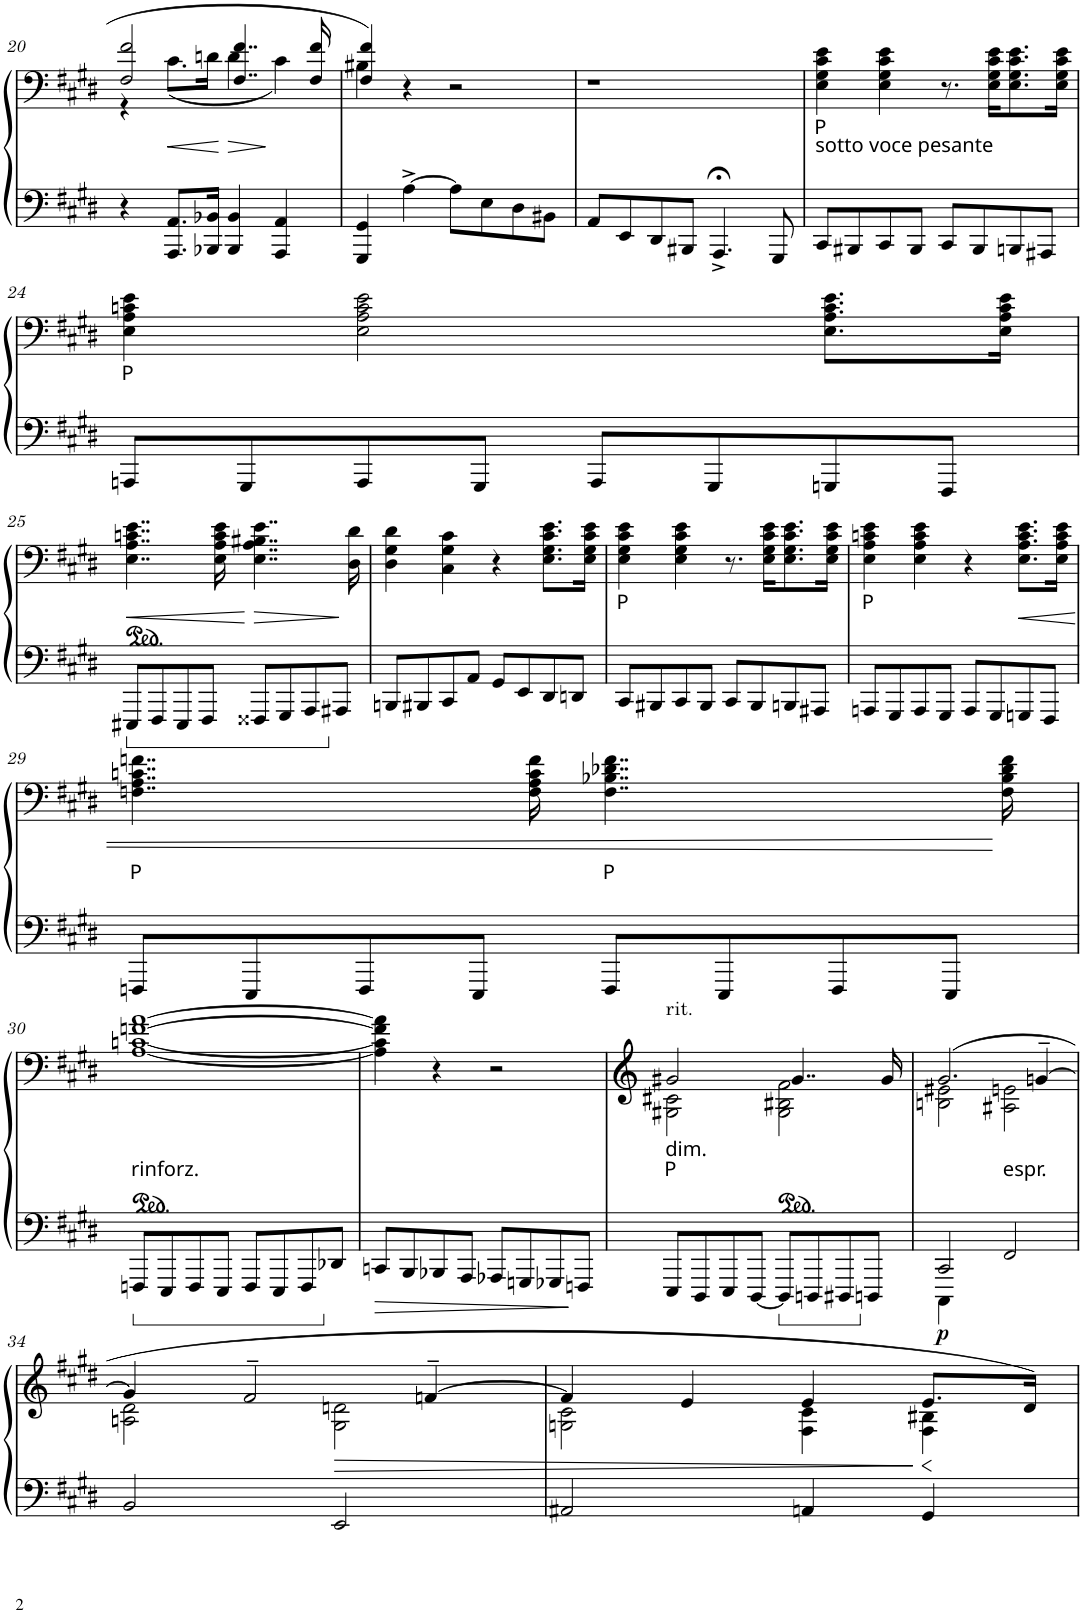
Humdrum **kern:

**kern	**kern	**dynam
*part1	*part1	*part1
*staff2	*staff1	*staff1/2
*I"Klavier	*	*
*I'Klav.	*	*
!!LO:PB:g=z
*clefF4	*clefG2	*
*k[f#c#g#d#]	*k[f#c#g#d#]	*
*E:	*E:	*
*M4/4	*M4/4	*
*met(c)	*met(c)	*
=20	=20	=20
*	*^	*
4r	2F#/ 2f#/	4r	.
!	!	!	!LO:HP:b
8.AAA/ 8.AA/L	.	(8.c#\L	<
16BBB-X/ 16BB-X/Jk	.	16dn\Jk	.
!	!	!	!LO:HP:b
4BBB-/ 4BB-/	4..F#/ 4..f#/	4d\	>
4AAA/ 4AA/	.	4c#\)	]
.	16F#/ 16f#/	.	.
=21	=21	=21	=21
4GGG#/ 4GG#/	4F#/ 4f#/	4B#X\	.
[4A^\	4r	4ryy	.
8A\L]	2r	2ryy	.
8E\	.	.	.
8D#\	.	.	.
8BB#X\J	.	.	.
*	*v	*v	*
=22	=22	=22
8AA/L	1r	.
8EE/	.	.
8DD#/	.	.
8BBB#X/J	.	.
4.AAA;<^/	.	.
8GGG#/	.	.
=23	=23	=23
!LO:TX:a:t=sotto voce pesante	!	!
!LO:TX:a:t=P	!	!
8CC#/L	4E\ 4G#\ 4c#\ 4e\	.
8BBB#X/	.	.
8CC#/	4E\ 4G#\ 4c#\ 4e\	.
8BBB#/J	.	.
8CC#/L	8.r	.
8BBB#/	.	.
.	16E\ 16G#\ 16c#\ 16e\KL	.
8BBBn/	8.E\ 8.G#\ 8.c#\ 8.e\	.
8AAA#X/J	.	.
.	16E\ 16G#\ 16c#\ 16e\Jk	.
!!LO:LB:g=z
=24	=24	=24
!LO:TX:a:t=P	!	!
8AAAn/L	4E\ 4A\ 4cn\ 4e\	.
8GGG#/	.	.
8AAA/	2E\ 2A\ 2c\ 2e\	.
8GGG#/J	.	.
8AAA/L	.	.
8GGG#/	.	.
8GGGn/	8.E\ 8.A\ 8.c\ 8.e\L	.
8FFF#/J	.	.
.	16E\ 16A\ 16c\ 16e\Jk	.
!!LO:LB:g=z
=25	=25	=25
!	!	!LO:HP:b
8EEE#X/L	4..E\ 4..A\ 4..cn\ 4..e\	<
8FFF#/	.	.
8EEE#/	.	.
8FFF#/J	.	.
.	16E\ 16A\ 16c\ 16e\	.
!	!	!LO:HP:n=1:b
8FFF##X/L	4..E\ 4..A\ 4..B#X\ 4..e\	[ >
8GGG#/	.	.
8AAA/	.	.
8AAA#X/J	.	.
.	16D#\ 16d#\	[
=26	=26	=26
8BBBn/L	4D#\ 4G#\ 4d#\	.
8BBB#X/	.	.
8CC#/	4C#\ 4G#\ 4c#\	.
8AA/J	.	.
8GG#/L	4r	.
8EE/	.	.
8DD#/	8.E\ 8.G#\ 8.c#\ 8.e\L	.
8DDn/J	.	.
.	16E\ 16G#\ 16c#\ 16e\Jk	.
=27	=27	=27
!LO:TX:a:t=P	!	!
8CC#/L	4E\ 4G#\ 4c#\ 4e\	.
8BBB#X/	.	.
8CC#/	4E\ 4G#\ 4c#\ 4e\	.
8BBB#/J	.	.
8CC#/L	8.r	.
8BBB#/	.	.
.	16E\ 16G#\ 16c#\ 16e\KL	.
8BBBn/	8.E\ 8.G#\ 8.c#\ 8.e\	.
8AAA#X/J	.	.
.	16E\ 16G#\ 16c#\ 16e\Jk	.
=28	=28	=28
!LO:TX:a:t=P	!	!
8AAAn/L	4E\ 4A\ 4cn\ 4e\	.
8GGG#/	.	.
8AAA/	4E\ 4A\ 4c\ 4e\	.
8GGG#/J	.	.
8AAA/L	4r	.
8GGG#/	.	.
!	!	!LO:HP:b
8GGGn/	8.E\ 8.A\ 8.c\ 8.e\L	<
8FFF#/J	.	.
.	16E\ 16A\ 16c\ 16e\Jk	.
!!LO:LB:g=z
=29	=29	=29
!LO:TX:a:t=P	!	!
8FFFn/L	4..Fn\ 4..A\ 4..cn\ 4..fn\	.
8EEE/	.	.
8FFF/	.	.
8EEE/J	.	.
.	16F\ 16A\ 16c\ 16f\	.
!LO:TX:a:t=P	!	!
8FFF/L	4..F\ 4..B-X\ 4..d-X\ 4..f\	.
8EEE/	.	.
8FFF/	.	.
8EEE/J	.	.
.	16F\ 16B-\ 16d-\ 16f\	]
!!LO:LB:g=z
=30	=30	=30
!LO:TX:a:t=rinforz.	!	!
8FFFn/L	[1A [1cn [1fn [1a	.
8EEE/	.	.
8FFF/	.	.
8EEE/J	.	.
8FFF/L	.	.
8EEE/	.	.
8FFF/	.	.
8DD-X/J	.	.
=31	=31	=31
!	!	!LO:HP:b=2
8CCn/L	4A\] 4c\] 4f\] 4a\]	>
8BBB/	.	.
8BBB-X/	4r	.
8AAA/J	.	.
8AAA-X/L	2r	.
8GGGn/	.	.
8GGG-X/	.	.
8FFFn/J	.	[
=32	=32	=32
*	*^	*
!	!LO:TX:a:t=rit.	!	!
!LO:TX:a:t=P	!	!	!
!LO:TX:a:t=dim.	!	!	!
8EEE/L	2g#X/	2G#X\ 2c#X\	.
8DDD#/	.	.	.
8EEE/	.	.	.
[8DDD#/J	.	.	.
8DDD#/L]	4..g#/	2G#\ 2B#X\ 2f#\	.
8DDDn/	.	.	.
8DDD#X/	.	.	.
8DDDn/J	.	.	.
.	16g#/	.	.
=33	=33	=33	=33
*^	*	*	*
!	!	!	!	!LO:DY:b=2
2CC#/	4CCC#\	(2.g#/	2Bn\ 2e#X\	p
.	4ryy	.	.	.
!LO:TX:a:t=espr.	!	!	!	!
2FF#/	2ryy	.	2A#X\ 2en\	.
.	.	[4gn~/	.	.
*v	*v	*	*	*
!!LO:LB:g=z	!!
=34	=34	=34	=34
2BB/	4g/]	2An\ 2d#\	.
.	2f#~/	.	.
!	!	!	!LO:HP:b
2EE/	.	2G#\ 2dn\	>
.	[4fn~/	.	.
=35	=35	=35	=35
2AA#X/	4f/]	2Gn\ 2c#\	.
.	4e/	.	.
4AAn/	4e/	4F#\ 4c#\	.
4GG#/	8.e/L	4F#\ 4B#X\	] ]
.	16d#/Jk)	.	.
*	*v	*v	*
=	=	=
*-	*-	*-
